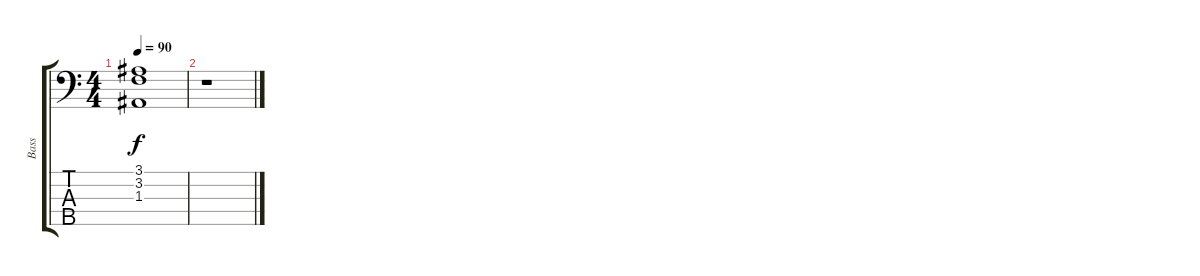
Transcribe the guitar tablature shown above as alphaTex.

\track ("Bass" "Bass") {instrument electricbassfinger}
\staff {score tabs}
\tuning (G2 D2 A1 E1 B0) {hide}
\ts (4 4)
\tempo 90
\clef f4
\ks c
(3.1{t} 3.2{t} 1.3{t}).1{dy f} |
r.1
